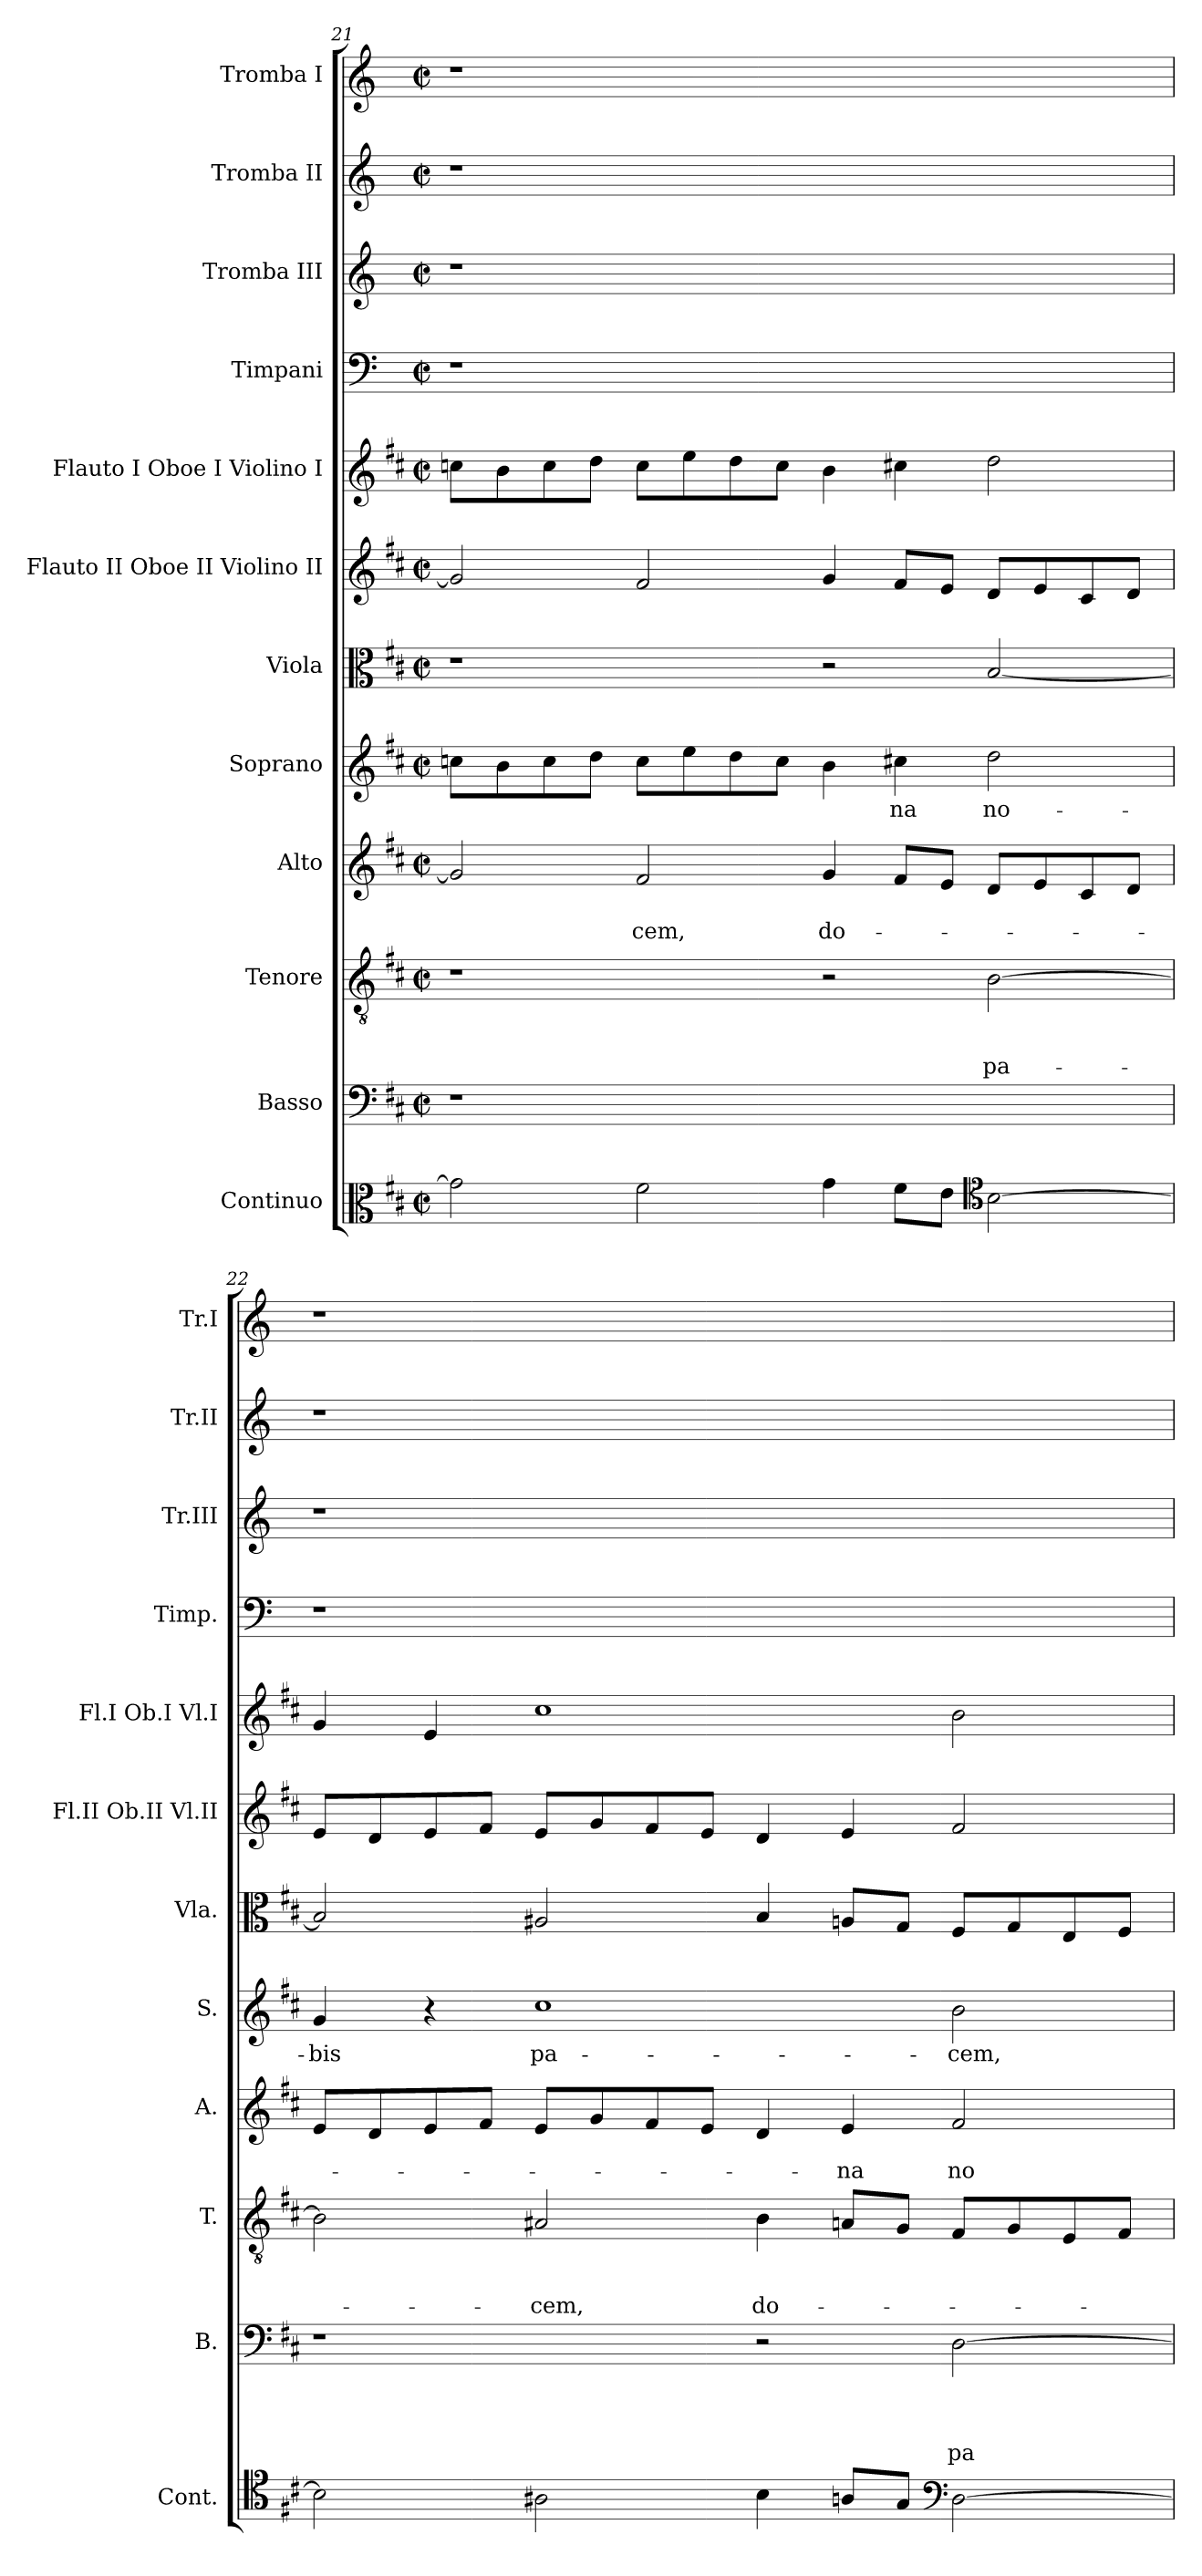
**kern	**kern	**text	**text	**text	**text	**kern	**text	**text	**text	**kern	**text	**text	**kern	**text	**kern	**kern	**kern	**kern	**kern	**kern	**kern
*part12	*part11	*part11	*part11	*part11	*part11	*part10	*part10	*part10	*part10	*part9	*part9	*part9	*part8	*part8	*part7	*part6	*part5	*part4	*part3	*part2	*part1
*staff12	*staff11	*staff11	*staff11	*staff11	*staff11	*staff10	*staff10	*staff10	*staff10	*staff9	*staff9	*staff9	*staff8	*staff8	*staff7	*staff6	*staff5	*staff4	*staff3	*staff2	*staff1
*I"Continuo	*I"Basso	*	*	*	*	*I"Tenore	*	*	*	*I"Alto	*	*	*I"Soprano	*	*I"Viola	*I"Flauto II Oboe II Violino II	*I"Flauto I Oboe I Violino I	*I"Timpani	*I"Tromba III	*I"Tromba II	*I"Tromba I
*I'Cont.	*I'B.	*	*	*	*	*I'T.	*	*	*	*I'A.	*	*	*I'S.	*	*I'Vla.	*I'Fl.II Ob.II Vl.II	*I'Fl.I Ob.I Vl.I	*I'Timp.	*I'Tr.III	*I'Tr.II	*I'Tr.I
!!LO:LB:g=z
*clefC3	*clefF4	*	*	*	*	*clefGv2	*	*	*	*clefG2	*	*	*clefG2	*	*clefC3	*clefG2	*clefG2	*clefF4	*clefG2	*clefG2	*clefG2
*	*	*	*	*	*	*	*	*	*	*	*	*	*	*	*	*	*	*ITrd-1c-2	*ITrd-1c-2	*ITrd-1c-2	*ITrd-1c-2
*k[f#c#]	*k[f#c#]	*	*	*	*	*k[f#c#]	*	*	*	*k[f#c#]	*	*	*k[f#c#]	*	*k[f#c#]	*k[f#c#]	*k[f#c#]	*k[f#c#]	*k[f#c#]	*k[f#c#]	*k[f#c#]
*D:	*D:	*	*	*	*	*D:	*	*	*	*D:	*	*	*D:	*	*D:	*D:	*D:	*D:	*D:	*D:	*D:
*M2/2	*M2/2	*	*	*	*	*M2/2	*	*	*	*M2/2	*	*	*M2/2	*	*M2/2	*M2/2	*M2/2	*M2/2	*M2/2	*M2/2	*M2/2
*met(c|)	*met(c|)	*	*	*	*	*met(c|)	*	*	*	*met(c|)	*	*	*met(c|)	*	*met(c|)	*met(c|)	*met(c|)	*met(c|)	*met(c|)	*met(c|)	*met(c|)
=21	=21	=21	=21	=21	=21	=21	=21	=21	=21	=21	=21	=21	=21	=21	=21	=21	=21	=21	=21	=21	=21
2g\]	1r	.	.	.	.	1r	.	.	.	2g/]	.	.	8ccn\L	.	1r	2g/]	8ccn\L	1r	1r	1r	1r
.	.	.	.	.	.	.	.	.	.	.	.	.	8b\	.	.	.	8b\	.	.	.	.
.	.	.	.	.	.	.	.	.	.	.	.	.	8cc\	.	.	.	8cc\	.	.	.	.
.	.	.	.	.	.	.	.	.	.	.	.	.	8dd\J	.	.	.	8dd\J	.	.	.	.
!	!	!	!	!	!	!	!	!	!	!	!	!LO:LY:b	!	!	!	!	!	!	!	!	!
2f#\	.	.	.	.	.	.	.	.	.	2f#/	.	-cem,	8cc\L	.	.	2f#/	8cc\L	.	.	.	.
.	.	.	.	.	.	.	.	.	.	.	.	.	8ee\	.	.	.	8ee\	.	.	.	.
.	.	.	.	.	.	.	.	.	.	.	.	.	8dd\	.	.	.	8dd\	.	.	.	.
.	.	.	.	.	.	.	.	.	.	.	.	.	8cc\J	.	.	.	8cc\J	.	.	.	.
!	!	!	!	!	!	!	!	!	!	!	!	!LO:LY:b	!	!	!	!	!	!	!	!	!
4g\	1ryy	.	.	.	.	2r	.	.	.	4g/	.	do-	4b\	.	2r	4g/	4b\	1ryy	1ryy	1ryy	1ryy
!	!	!	!	!	!	!	!	!	!	!	!	!	!	!LO:LY:b	!	!	!	!	!	!	!
8f#\L	.	.	.	.	.	.	.	.	.	8f#/L	.	.	4cc#X\	-na	.	8f#/L	4cc#X\	.	.	.	.
8e\J	.	.	.	.	.	.	.	.	.	8e/J	.	.	.	.	.	8e/J	.	.	.	.	.
*clefC4	*	*	*	*	*	*	*	*	*	*	*	*	*	*	*	*	*	*	*	*	*
!	!	!	!	!	!	!	!	!	!LO:LY:b	!	!	!	!	!LO:LY:b	!	!	!	!	!	!	!
[2B\	.	.	.	.	.	[2B\	.	.	pa-	8d/L	.	.	2dd\	no-	[2B/	8d/L	2dd\	.	.	.	.
.	.	.	.	.	.	.	.	.	.	8e/	.	.	.	.	.	8e/	.	.	.	.	.
.	.	.	.	.	.	.	.	.	.	8c#/	.	.	.	.	.	8c#/	.	.	.	.	.
.	.	.	.	.	.	.	.	.	.	8d/J	.	.	.	.	.	8d/J	.	.	.	.	.
=22	=22	=22	=22	=22	=22	=22	=22	=22	=22	=22	=22	=22	=22	=22	=22	=22	=22	=22	=22	=22	=22
!	!	!	!	!	!	!	!	!	!	!	!	!	!	!LO:LY:b	!	!	!	!	!	!	!
2B\]	1r	.	.	.	.	2B\]	.	.	.	8e/L	.	.	4g/	-bis	2B/]	8e/L	4g/	1r	1r	1r	1r
.	.	.	.	.	.	.	.	.	.	8d/	.	.	.	.	.	8d/	.	.	.	.	.
.	.	.	.	.	.	.	.	.	.	8e/	.	.	4r	.	.	8e/	4e/	.	.	.	.
.	.	.	.	.	.	.	.	.	.	8f#/J	.	.	.	.	.	8f#/J	.	.	.	.	.
!	!	!	!	!	!	!	!	!	!LO:LY:b	!	!	!	!	!LO:LY:b	!	!	!	!	!	!	!
2A#X\	.	.	.	.	.	2A#X/	.	.	-cem,	8e/L	.	.	1cc#	pa-	2A#X/	8e/L	1cc#	.	.	.	.
.	.	.	.	.	.	.	.	.	.	8g/	.	.	.	.	.	8g/	.	.	.	.	.
.	.	.	.	.	.	.	.	.	.	8f#/	.	.	.	.	.	8f#/	.	.	.	.	.
.	.	.	.	.	.	.	.	.	.	8e/J	.	.	.	.	.	8e/J	.	.	.	.	.
!	!	!	!	!	!	!	!	!	!LO:LY:b	!	!	!	!	!	!	!	!	!	!	!	!
4B\	2r	.	.	.	.	4B\	.	.	do-	4d/	.	.	.	.	4B/	4d/	.	1ryy	1ryy	1ryy	1ryy
!	!	!	!	!	!	!	!	!	!	!	!	!LO:LY:b	!	!	!	!	!	!	!	!	!
8An/L	.	.	.	.	.	8An/L	.	.	.	4e/	.	-na	.	.	8An/L	4e/	.	.	.	.	.
8G/J	.	.	.	.	.	8G/J	.	.	.	.	.	.	.	.	8G/J	.	.	.	.	.	.
*clefF4	*	*	*	*	*	*	*	*	*	*	*	*	*	*	*	*	*	*	*	*	*
!	!	!	!	!	!LO:LY:b	!	!	!	!	!	!	!LO:LY:b	!	!LO:LY:b	!	!	!	!	!	!	!
[2D\	[2D\	.	.	.	pa-	8F#/L	.	.	.	2f#/	.	no-	2b\	-cem,	8F#/L	2f#/	2b\	.	.	.	.
.	.	.	.	.	.	8G/	.	.	.	.	.	.	.	.	8G/	.	.	.	.	.	.
.	.	.	.	.	.	8E/	.	.	.	.	.	.	.	.	8E/	.	.	.	.	.	.
.	.	.	.	.	.	8F#/J	.	.	.	.	.	.	.	.	8F#/J	.	.	.	.	.	.
=	=	=	=	=	=	=	=	=	=	=	=	=	=	=	=	=	=	=	=	=	=
*-	*-	*-	*-	*-	*-	*-	*-	*-	*-	*-	*-	*-	*-	*-	*-	*-	*-	*-	*-	*-	*-
